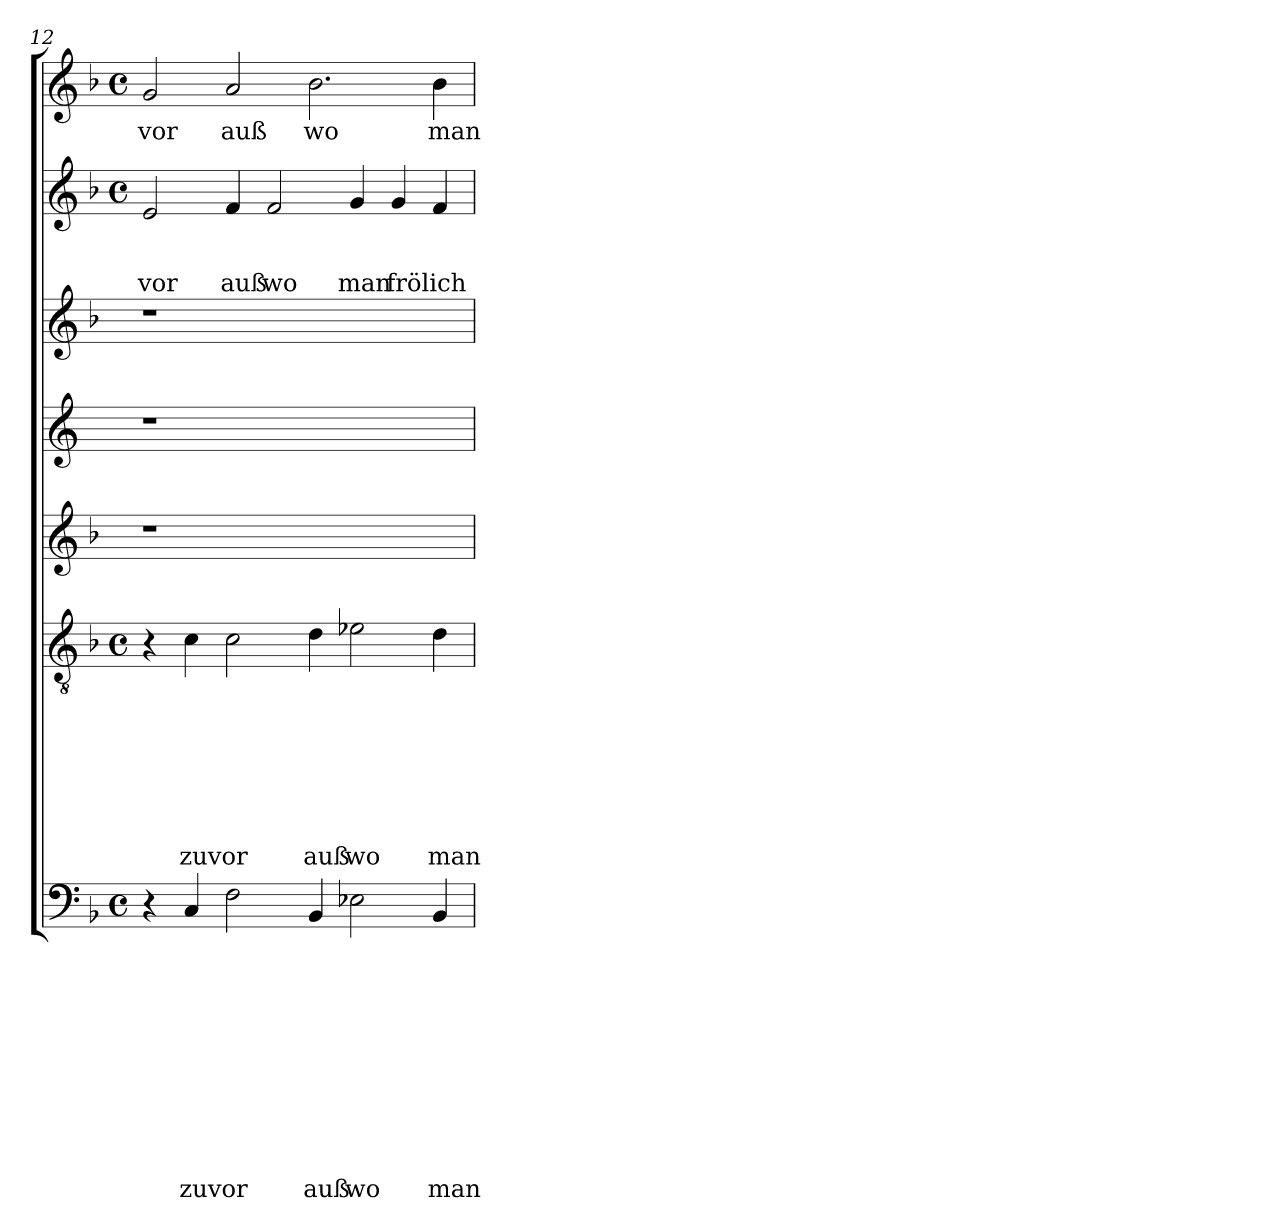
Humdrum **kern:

**kern	**text	**text	**text	**text	**text	**text	**text	**text	**text	**text	**text	**kern	**text	**text	**text	**text	**text	**text	**text	**text	**kern	**kern	**kern	**kern	**text	**text	**text	**kern	**text
*part7	*part7	*part7	*part7	*part7	*part7	*part7	*part7	*part7	*part7	*part7	*part7	*part6	*part6	*part6	*part6	*part6	*part6	*part6	*part6	*part6	*part5	*part4	*part3	*part2	*part2	*part2	*part2	*part1	*part1
*staff7	*staff7	*staff7	*staff7	*staff7	*staff7	*staff7	*staff7	*staff7	*staff7	*staff7	*staff7	*staff6	*staff6	*staff6	*staff6	*staff6	*staff6	*staff6	*staff6	*staff6	*staff5	*staff4	*staff3	*staff2	*staff2	*staff2	*staff2	*staff1	*staff1
*clefF4	*	*	*	*	*	*	*	*	*	*	*	*clefGv2	*	*	*	*	*	*	*	*	*clefG2	*clefG2	*clefG2	*clefG2	*	*	*	*clefG2	*
*	*	*	*	*	*	*	*	*	*	*	*	*	*	*	*	*	*	*	*	*	*	*ITrd-3c-5	*	*	*	*	*	*	*
*k[b-]	*	*	*	*	*	*	*	*	*	*	*	*k[b-]	*	*	*	*	*	*	*	*	*k[b-]	*k[b-]	*k[b-]	*k[b-]	*	*	*	*k[b-]	*
*F:	*	*	*	*	*	*	*	*	*	*	*	*F:	*	*	*	*	*	*	*	*	*F:	*F:	*F:	*F:	*	*	*	*F:	*
*M4/4	*	*	*	*	*	*	*	*	*	*	*	*M4/4	*	*	*	*	*	*	*	*	*	*	*	*M4/4	*	*	*	*M4/4	*
*met(c)	*	*	*	*	*	*	*	*	*	*	*	*met(c)	*	*	*	*	*	*	*	*	*	*	*	*met(c)	*	*	*	*met(c)	*
=12	=12	=12	=12	=12	=12	=12	=12	=12	=12	=12	=12	=12	=12	=12	=12	=12	=12	=12	=12	=12	=12	=12	=12	=12	=12	=12	=12	=12	=12
!	!	!	!	!	!	!	!	!	!	!	!	!	!	!	!	!	!	!	!	!	!	!	!	!	!	!	!LO:LY:b	!	!LO:LY:b
4r	.	.	.	.	.	.	.	.	.	.	.	4r	.	.	.	.	.	.	.	.	1r	1r	1r	2e/	.	.	vor	2g/	vor
!	!	!	!	!	!	!	!	!	!	!	!LO:LY:b	!	!	!	!	!	!	!	!	!LO:LY:b	!	!	!	!	!	!	!	!	!
4C/	.	.	.	.	.	.	.	.	.	.	zuvor	4c\	.	.	.	.	.	.	.	zuvor	.	.	.	.	.	.	.	.	.
!	!	!	!	!	!	!	!	!	!	!	!	!	!	!	!	!	!	!	!	!	!	!	!	!	!	!	!LO:LY:b	!	!LO:LY:b
2F\	.	.	.	.	.	.	.	.	.	.	.	2c\	.	.	.	.	.	.	.	.	.	.	.	4f/	.	.	auß	2a/	auß
!	!	!	!	!	!	!	!	!	!	!	!	!	!	!	!	!	!	!	!	!	!	!	!	!	!	!	!LO:LY:b	!	!
.	.	.	.	.	.	.	.	.	.	.	.	.	.	.	.	.	.	.	.	.	.	.	.	2f/	.	.	wo	.	.
!	!	!	!	!	!	!	!	!	!	!	!LO:LY:b	!	!	!	!	!	!	!	!	!LO:LY:b	!	!	!	!	!	!	!	!	!LO:LY:b
4BB-/	.	.	.	.	.	.	.	.	.	.	auß	4d\	.	.	.	.	.	.	.	auß	1ryy	1ryy	1ryy	.	.	.	.	2.b-\	wo
!	!	!	!	!	!	!	!	!	!	!	!LO:LY:b	!	!	!	!	!	!	!	!	!LO:LY:b	!	!	!	!	!	!	!LO:LY:b	!	!
2E-X\	.	.	.	.	.	.	.	.	.	.	wo	2e-X\	.	.	.	.	.	.	.	wo	.	.	.	4g/	.	.	man	.	.
!	!	!	!	!	!	!	!	!	!	!	!	!	!	!	!	!	!	!	!	!	!	!	!	!	!	!	!LO:LY:b	!	!
.	.	.	.	.	.	.	.	.	.	.	.	.	.	.	.	.	.	.	.	.	.	.	.	4g/	.	.	frölich	.	.
!	!	!	!	!	!	!	!	!	!	!	!LO:LY:b	!	!	!	!	!	!	!	!	!LO:LY:b	!	!	!	!	!	!	!	!	!LO:LY:b
4BB-/	.	.	.	.	.	.	.	.	.	.	man	4d\	.	.	.	.	.	.	.	man	.	.	.	4f/	.	.	.	4b-\	man
=	=	=	=	=	=	=	=	=	=	=	=	=	=	=	=	=	=	=	=	=	=	=	=	=	=	=	=	=	=
*-	*-	*-	*-	*-	*-	*-	*-	*-	*-	*-	*-	*-	*-	*-	*-	*-	*-	*-	*-	*-	*-	*-	*-	*-	*-	*-	*-	*-	*-
